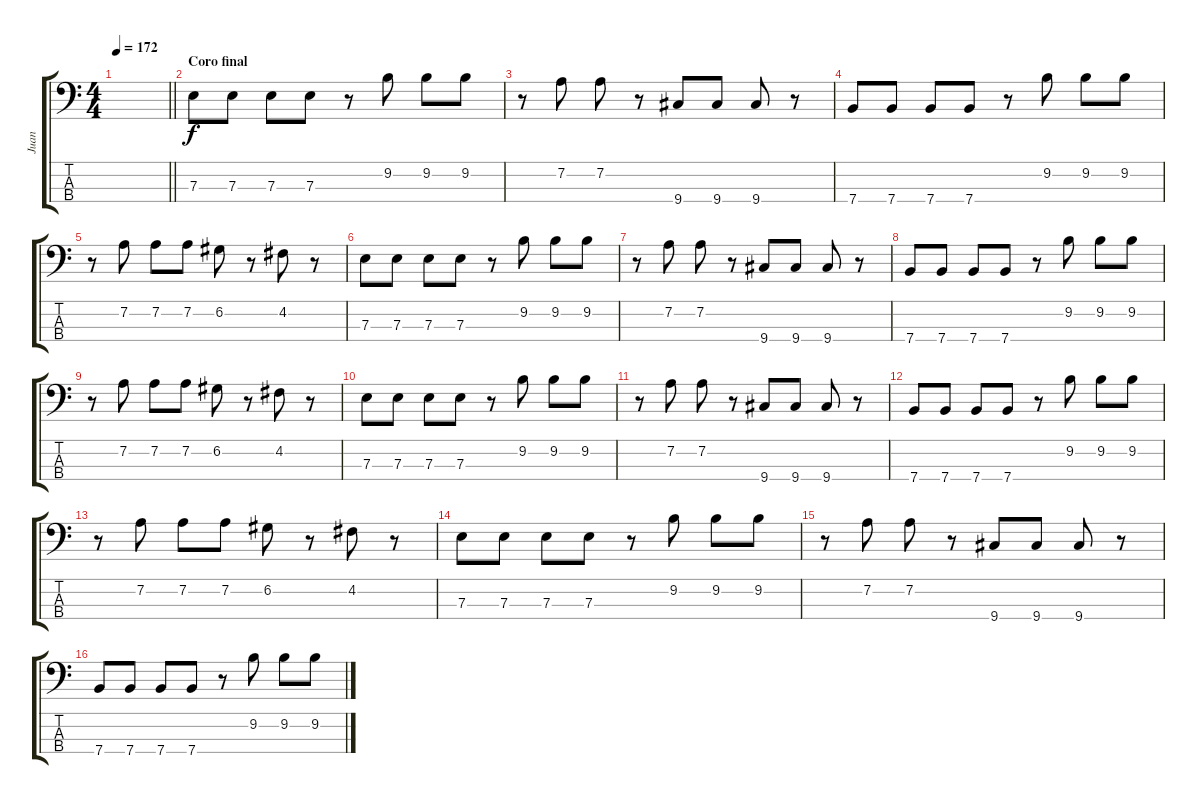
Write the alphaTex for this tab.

\track ("Juan" "Juan") {instrument electricbassfinger}
\staff {score tabs}
\tuning (G2 D2 A1 E1) {hide}
\ts (4 4)
\tempo 172
\clef f4
\barLineRight lightlight
\ks c
|
\section ("" "Coro final")
7.3.8 7.3.8 7.3.8 7.3.8 r.8 9.2.8 9.2.8 9.2.8 |
r.8 7.2.8 7.2.8 r.8 9.4.8 9.4.8 9.4.8 r.8 |
7.4.8 7.4.8 7.4.8 7.4.8 r.8 9.2.8 9.2.8 9.2.8 |
r.8 7.2.8 7.2.8 7.2.8 6.2.8 r.8 4.2.8 r.8 |
7.3.8 7.3.8 7.3.8 7.3.8 r.8 9.2.8 9.2.8 9.2.8 |
r.8 7.2.8 7.2.8 r.8 9.4.8 9.4.8 9.4.8 r.8 |
7.4.8 7.4.8 7.4.8 7.4.8 r.8 9.2.8 9.2.8 9.2.8 |
r.8 7.2.8 7.2.8 7.2.8 6.2.8 r.8 4.2.8 r.8 |
7.3.8 7.3.8 7.3.8 7.3.8 r.8 9.2.8 9.2.8 9.2.8 |
r.8 7.2.8 7.2.8 r.8 9.4.8 9.4.8 9.4.8 r.8 |
7.4.8 7.4.8 7.4.8 7.4.8 r.8 9.2.8 9.2.8 9.2.8 |
r.8 7.2.8 7.2.8 7.2.8 6.2.8 r.8 4.2.8 r.8 |
7.3.8 7.3.8 7.3.8 7.3.8 r.8 9.2.8 9.2.8 9.2.8 |
r.8 7.2.8 7.2.8 r.8 9.4.8 9.4.8 9.4.8 r.8 |
7.4.8 7.4.8 7.4.8 7.4.8 r.8 9.2.8 9.2.8 9.2.8
